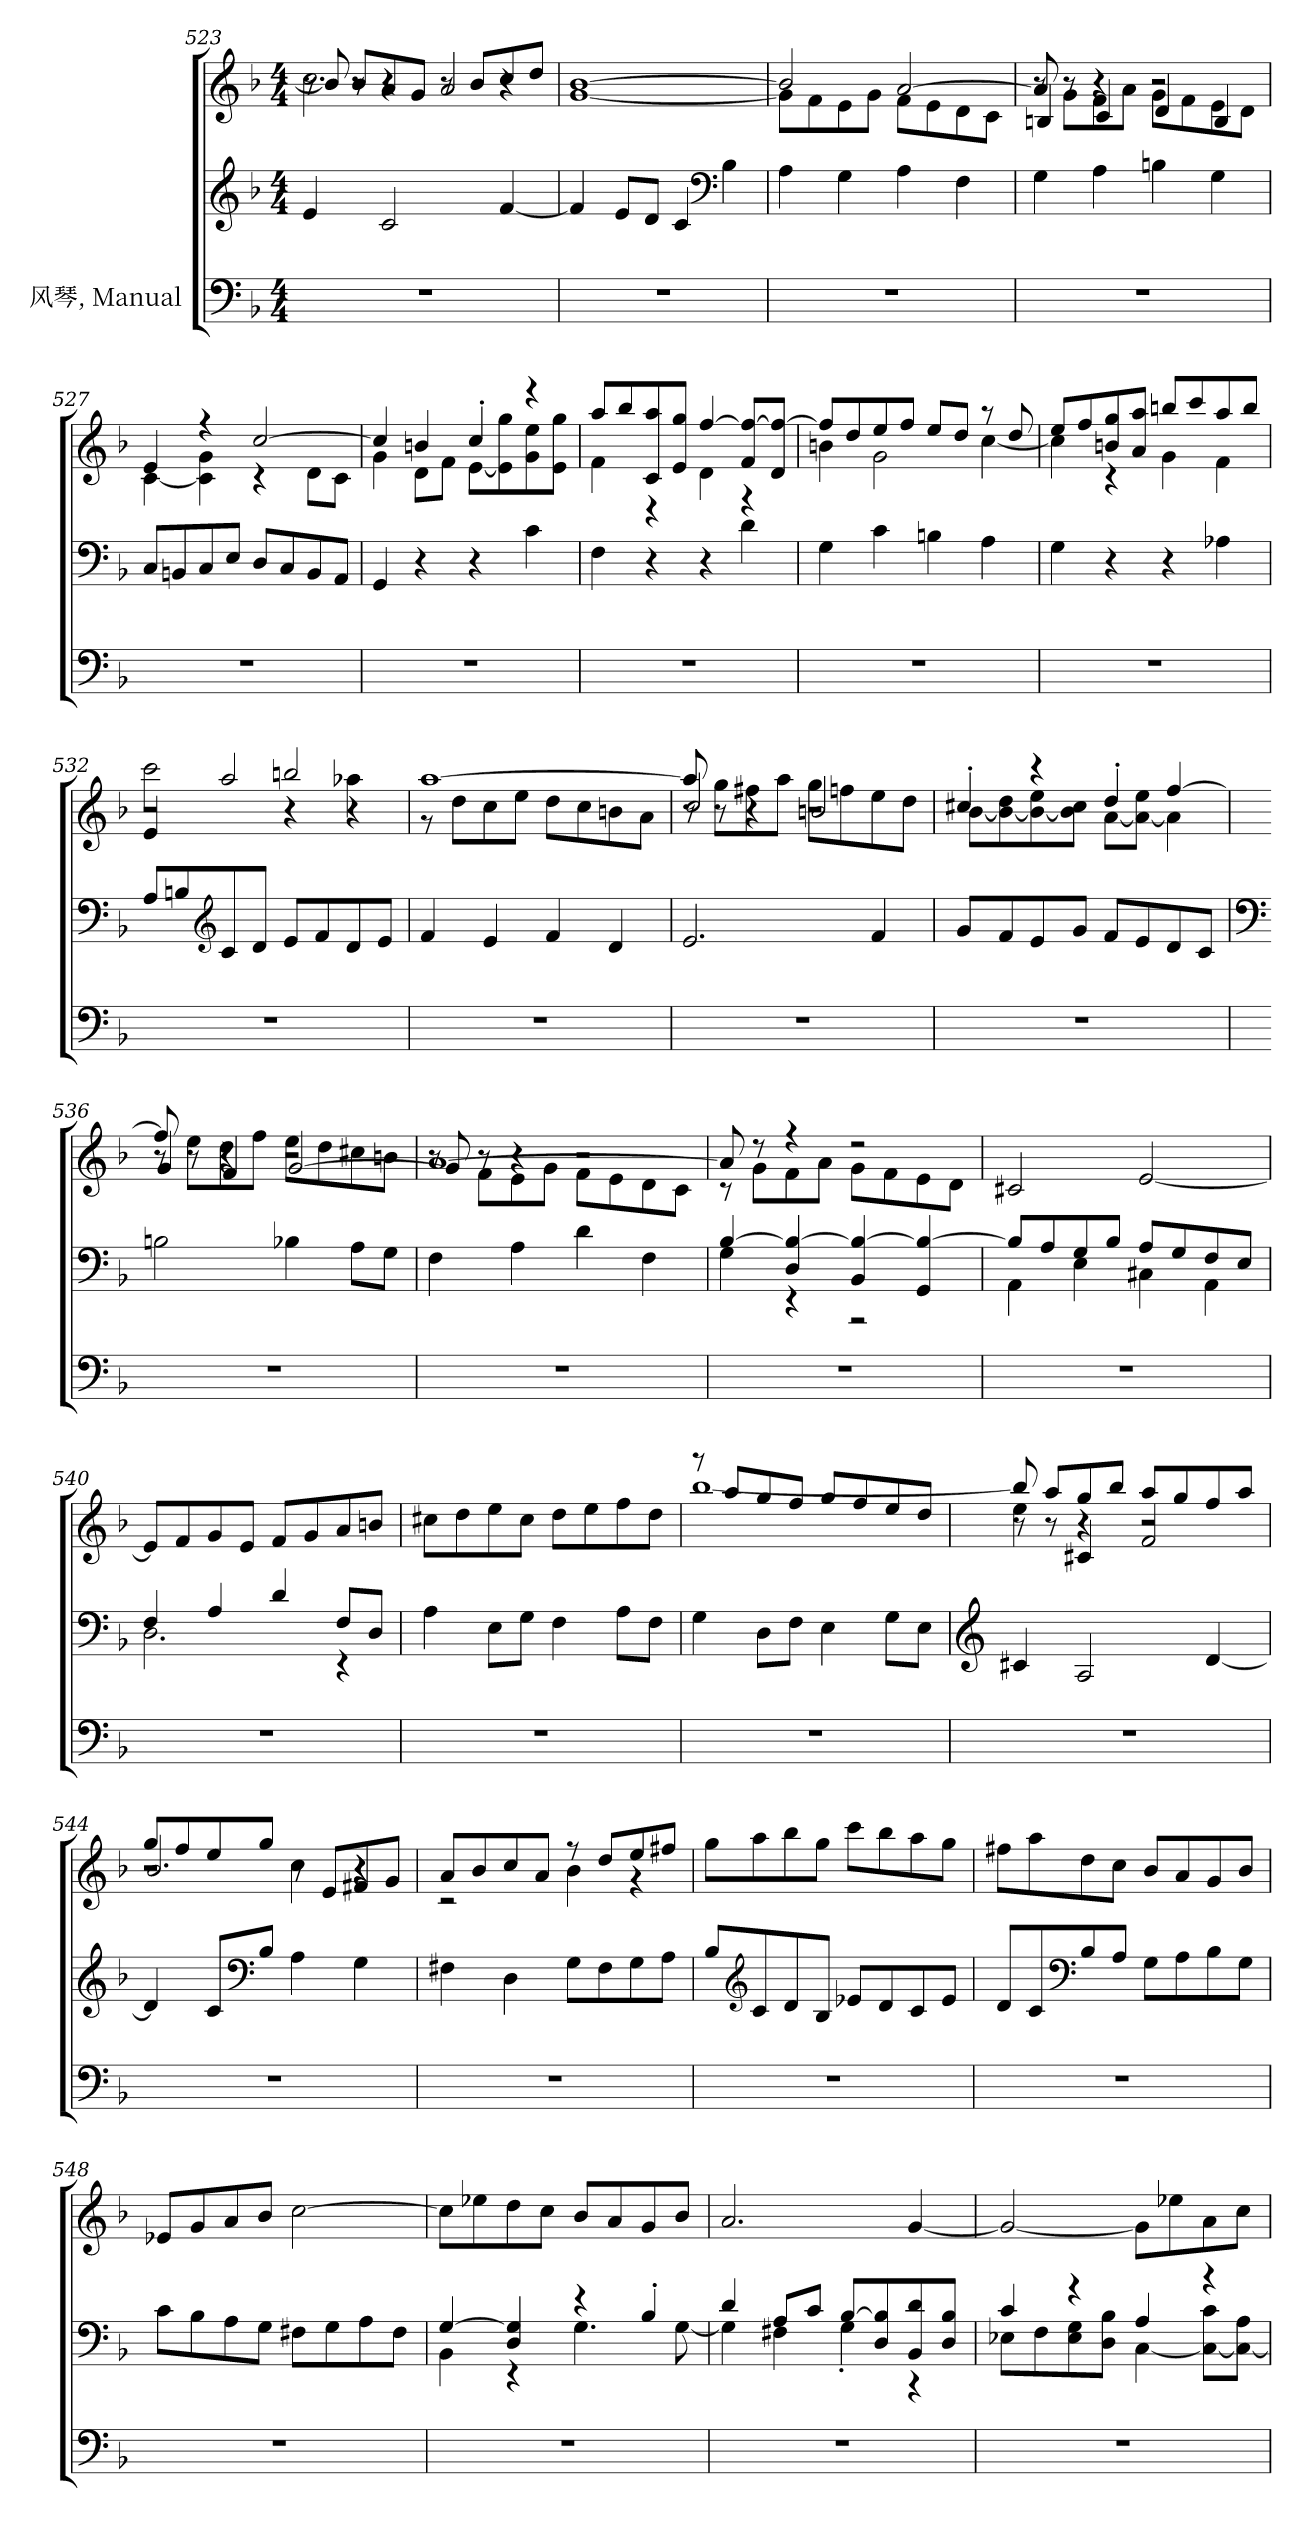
**kern	**kern	**kern
*part1	*part1	*part1
*staff3	*staff2	*staff1
*I"风琴, Manual	*	*
!!LO:LB:g=z
*clefF4	*clefG2	*clefG2
*k[b-]	*k[b-]	*k[b-]
*M4/4	*M4/4	*M4/4
=523	=523	=523
*	*	*^
*	*	*	*^
1r	4e/	8r	2.cc\	8b-/]
.	.	8b-/L	.	8r
.	2c/	8a/	.	4r
.	.	8g/J	.	.
.	.	8r	.	2a/
.	.	8b-/L	.	.
.	[4f/	8cc/	4r	.
.	.	8dd/J	.	.
*	*	*	*v	*v
=524	=524	=524	=524
1r	4f/]	[1b-	[1g
.	8e/L	.	.
.	8d/J	.	.
.	4c/	.	.
*	*clefF4	*	*
.	4B-\	.	.
=525	=525	=525	=525
1r	4A\	2b-/]	8g\L]
.	.	.	8f\
.	4G\	.	8e\
.	.	.	8g\J
.	4A\	[2a/	8f\L
.	.	.	8e\
.	4F\	.	8d\
.	.	.	8c\J
=526	=526	=526	=526
*	*	*	*^
1r	4G\	8a/]	8r	4Bn/
.	.	8r	8g\L	.
.	4A\	4r	8f\	4c/
.	.	.	8a\J	.
.	4Bn\	2r	8g\L	4d/
.	.	.	8f\	.
.	4G\	.	8e\	4B/
.	.	.	8d\J	.
*	*	*	*v	*v
=527	=527	=527	=527
1r	8C/L	4e/	[4c\
.	8BBn/	.	.
.	8C/	4r	4c\] 4g\
.	8E/J	.	.
.	8D/L	[2cc/	4r
.	8C/	.	.
.	8BB/	.	8d\L
.	8AA/J	.	8c\J
!!LO:LB:g=z	!!
=528	=528	=528	=528
1r	4GG/	4cc/]	4g\
.	4r	4bn/	8d\L
.	.	.	8f\J
.	4r	4cc'/	[8e\L
.	.	.	8e\] 8gg\
.	4c\	4r	8g\ 8ee\
.	.	.	8e\ 8gg\J
=529	=529	=529	=529
1r	4F\	8aa/L	4f\
.	.	8bb-/	.
.	4r	8c/ 8aa/	4r
.	.	8e/ 8gg/J	.
.	4r	[4ff/	4d\
.	4d\	8f/ 8ff/_L	4r
.	.	8d/ 8ff/_J	.
=530	=530	=530	=530
1r	4G\	8ff/L]	4bn\
.	.	8dd/	.
.	4c\	8ee/	2g\
.	.	8ff/J	.
.	4Bn\	8ee/L	.
.	.	8dd/J	.
.	4A\	8r	[4cc\
.	.	8dd/	.
=531	=531	=531	=531
1r	4G\	8ee/L	4cc\]
.	.	8ff/	.
.	4r	8bn/ 8gg/	4r
.	.	8a/ 8aa/J	.
.	4r	8bbn/L	4g\
.	.	8ccc/	.
.	4A-X\	8aa/	4f\
.	.	8bb/J	.
!!LO:LB:g=z
=532	=532	=532	=532
*	*	*	*^
1r	8A/L	2r	2ccc\	4e/
.	8Bn/	.	.	.
*	*clefG2	*	*	*
.	8c/	.	.	2aa/
.	8d/J	.	.	.
.	8e/L	2bbn/	4r	.
.	8f/	.	.	.
.	8d/	.	4aa-X\	4r
.	8e/J	.	.	.
*	*	*	*v	*v
=533	=533	=533	=533
1r	4f/	[1aa	8r
.	.	.	8dd\L
.	4e/	.	8cc\
.	.	.	8ee\J
.	4f/	.	8dd\L
.	.	.	8cc\
.	4d/	.	8bn\
.	.	.	8a\J
=534	=534	=534	=534
*	*	*	*^
1r	2.e/	8aa/]	8r	2cc/
.	.	8r	8gg\L	.
.	.	4r	8ff#X\	.
.	.	.	8aa\J	.
.	.	2r	8gg\L	2bn/
.	.	.	8ffn\	.
.	4f/	.	8ee\	.
.	.	.	8dd\J	.
*	*	*	*v	*v
=535	=535	=535	=535
1r	8g/L	4cc#X'/	[8b-\L
.	8f/	.	8b-\_ 8dd\
.	8e/	4r	8b-\_ 8ee\
.	8g/J	.	8b-\] 8cc#\J
.	8f/L	4dd'/	[8a\L
.	8e/	.	8a\_ 8ee\J
.	8d/	[4ff/	4a\]
.	8c/J	.	.
*	*	*v	*v
!!LO:PB:g=z
=536	=536	=536
*	*clefF4	*
*	*	*^
*	*	*	*^
1r	2Bn\	8ff/]	8r	4g/
.	.	8r	8ee\L	.
.	.	4r	8dd\	4f/
.	.	.	8ff\J	.
.	4B-X\	2r	8ee\L	[2g/
.	.	.	8dd\	.
.	8A\L	.	8cc#X\	.
.	8G\J	.	8bn\J	.
=537	=537	=537	=537	=537
1r	4F\	[1a	8r	8g/]
.	.	.	8f\L	8r
.	4A\	.	8e\	4r
.	.	.	8g\J	.
.	4d\	.	8f\L	2r
.	.	.	8e\	.
.	4F\	.	8d\	.
.	.	.	8c\J	.
*	*	*	*v	*v
=538	=538	=538	=538
*	*^	*	*
1r	[4B-/	4G\	8a/]	8r
.	.	.	8r	8g\L
.	4D/ 4B-/_	4r	4r	8f\
.	.	.	.	8a\J
.	4BB-/ 4B-/_	2r	2r	8g\L
.	.	.	.	8f\
.	4GG/ 4B-/_	.	.	8e\
.	.	.	.	8d\J
*	*	*	*v	*v
=539	=539	=539	=539
1r	8B-/L]	4AA\	2c#X/
.	8A/	.	.
.	8G/	4E\	.
.	8B-/J	.	.
.	8A/L	4C#X\	[2e/
.	8G/	.	.
.	8F/	4AA\	.
.	8E/J	.	.
!!LO:LB:g=z
=540	=540	=540	=540
1r	4F/	2.D\	8e/L]
.	.	.	8f/
.	4A/	.	8g/
.	.	.	8e/J
.	4d/	.	8f/L
.	.	.	8g/
.	8F/L	4r	8a/
.	8D/J	.	8bn/J
*	*v	*v	*
=541	=541	=541
1r	4A\	8cc#X\L
.	.	8dd\
.	8E\L	8ee\
.	8G\J	8cc#\J
.	4F\	8dd\L
.	.	8ee\
.	8A\L	8ff\
.	8F\J	8dd\J
=542	=542	=542
*	*	*^
1r	4G\	8r	[1bb-
.	.	8aa/L	.
.	8D\L	8gg/	.
.	8F\J	8ff/J	.
.	4E\	8gg/L	.
.	.	8ff/	.
.	8G\L	8ee/	.
.	8E\J	8dd/J	.
*	*	*v	*v
=543	=543	=543
*	*clefG2	*
*	*	*^
*	*	*	*^
1r	4c#X/	8r	4ee\	8bb-/]
.	.	8aa/L	.	8r
.	2A/	8gg/	4r	4c#X/
.	.	8bb-/J	.	.
.	.	8aa/L	2r	2f/
.	.	8gg/	.	.
.	[4d/	8ff/	.	.
.	.	8aa/J	.	.
!!LO:LB:g=z	!!	!!
=544	=544	=544	=544	=544
1r	4d/]	8gg/L	2r	2.b-/
.	.	8ff/	.	.
.	8c/L	8ee/	.	.
*	*clefF4	*	*	*
.	8B-/J	8gg/J	.	.
.	4A\	8r	4cc\	.
.	.	8e/L	.	.
.	4G\	8f#X/	4r	4r
.	.	8g/J	.	.
*	*	*	*v	*v
=545	=545	=545	=545
1r	4F#X\	8a/L	2r
.	.	8b-/	.
.	4D\	8cc/	.
.	.	8a/J	.
.	8G\L	8r	4b-\
.	8F#\	8dd/L	.
.	8G\	8ee/	4r
.	8A\J	8ff#X/J	.
*	*	*v	*v
=546	=546	=546
1r	8B-/L	8gg\L
*	*clefG2	*
.	8c/	8aa\
.	8d/	8bb-\
.	8B-/J	8gg\J
.	8e-X/L	8ccc\L
.	8d/	8bb-\
.	8c/	8aa\
.	8e-/J	8gg\J
=547	=547	=547
1r	8d/L	8ff#X\L
.	8c/	8aa\
*	*clefF4	*
.	8B-/	8dd\
.	8A/J	8cc\J
.	8G\L	8b-/L
.	8A\	8a/
.	8B-\	8g/
.	8G\J	8b-/J
!!LO:LB:g=z
=548	=548	=548
1r	8c\L	8e-X/L
.	8B-\	8g/
.	8A\	8a/
.	8G\J	8b-/J
.	8F#X\L	[2cc\
.	8G\	.
.	8A\	.
.	8F#\J	.
=549	=549	=549
*	*^	*
1r	[4G/	4BB-\	8cc\L]
.	.	.	8ee-X\
.	4D/ 4G/]	4r	8dd\
.	.	.	8cc\J
.	4r	4.G\	8b-/L
.	.	.	8a/
.	4B-'/	.	8g/
.	.	[8G\	8b-/J
=550	=550	=550	=550
1r	4d/	4G\]	2.a/
.	8A/L	4F#X\	.
.	8c/J	.	.
.	[8B-/L	4G'\	.
.	8D/ 8B-/]	.	.
.	8BB-/ 8d/	4r	[4g/
.	8D/ 8B-/J	.	.
=551	=551	=551	=551
1r	4c/	8E-X\L	2g/_
.	.	8F\	.
.	4r	8E-\ 8G\	.
.	.	8D\ 8B-\J	.
.	4A/	[4C\	8g\L]
.	.	.	8ee-X\
.	4r	8C\_ 8c\L	8a\
.	.	8C\_ 8A\J	8cc\J
*	*v	*v	*
=	=	=
*-	*-	*-
